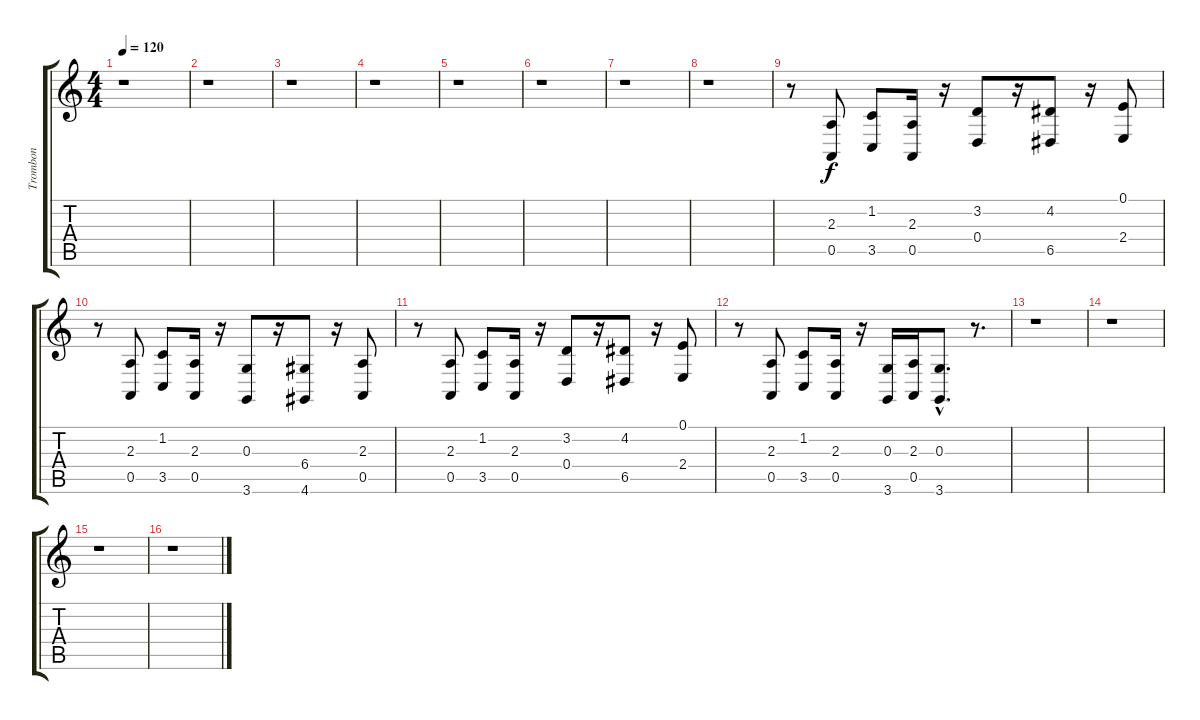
\track ("Trombon" "Trombon") {instrument trombone}
\staff {score tabs}
\tuning (E4 B3 G3 D3 A2 E2) {hide}
\ts (4 4)
\tempo 120
\clef g2
\ks c
r.1{dy f} |
r.1 |
r.1 |
r.1 |
r.1 |
r.1 |
r.1 |
r.1 |
r.8 (2.3 0.5).8 (1.2 3.5).8 (2.3 0.5).16 r.16 (3.2 0.4).8 r.16 (4.2 6.5).8 r.16 (0.1 2.4).8 |
r.8 (2.3 0.5).8 (1.2 3.5).8 (2.3 0.5).16 r.16 (0.3 3.6).8 r.16 (6.4 4.6).8 r.16 (2.3 0.5).8 |
r.8 (2.3 0.5).8 (1.2 3.5).8 (2.3 0.5).16 r.16 (3.2 0.4).8 r.16 (4.2 6.5).8 r.16 (0.1 2.4).8 |
r.8 (2.3 0.5).8 (1.2 3.5).8 (2.3 0.5).16 r.16 (0.3 3.6).16 (2.3 0.5).16 (0.3{hac} 3.6{hac}).8{d} r.8{d} |
r.1 |
r.1 |
r.1 |
r.1
